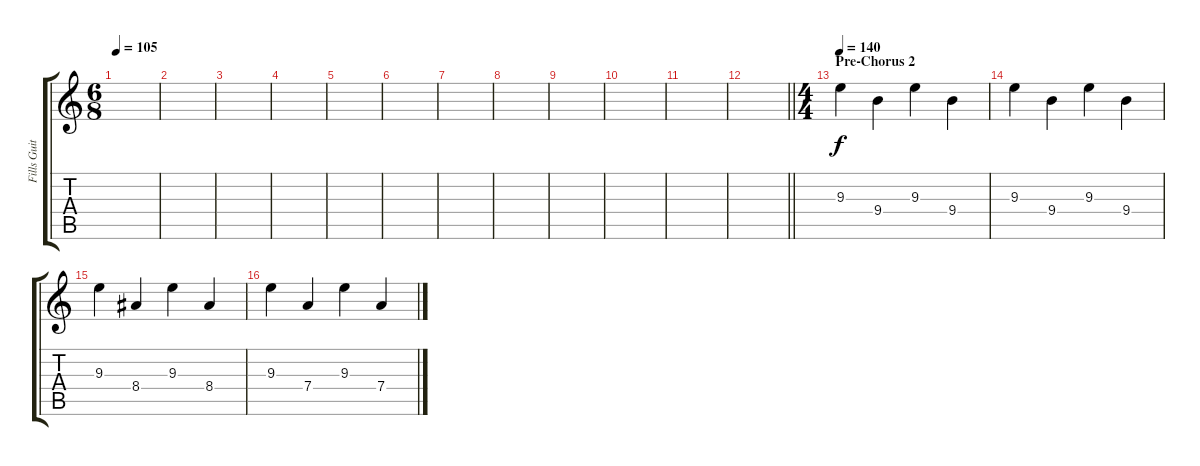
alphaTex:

\track ("Fills Guitar" "Fills Guit") {instrument distortionguitar}
\staff {score tabs}
\tuning (E4 B3 G3 D3 A2 E2) {hide}
\ts (6 8)
\tempo 105
\clef g2
\ks c
|
|
|
|
|
|
|
|
|
|
|
\barLineRight lightlight
|
\ts (4 4)
\section ("" "Pre-Chorus 2")
\tempo 140
9.3.4 9.4.4 9.3.4 9.4.4 |
9.3.4 9.4.4 9.3.4 9.4.4 |
9.3.4 8.4.4 9.3.4 8.4.4 |
9.3.4 7.4.4 9.3.4 7.4.4
